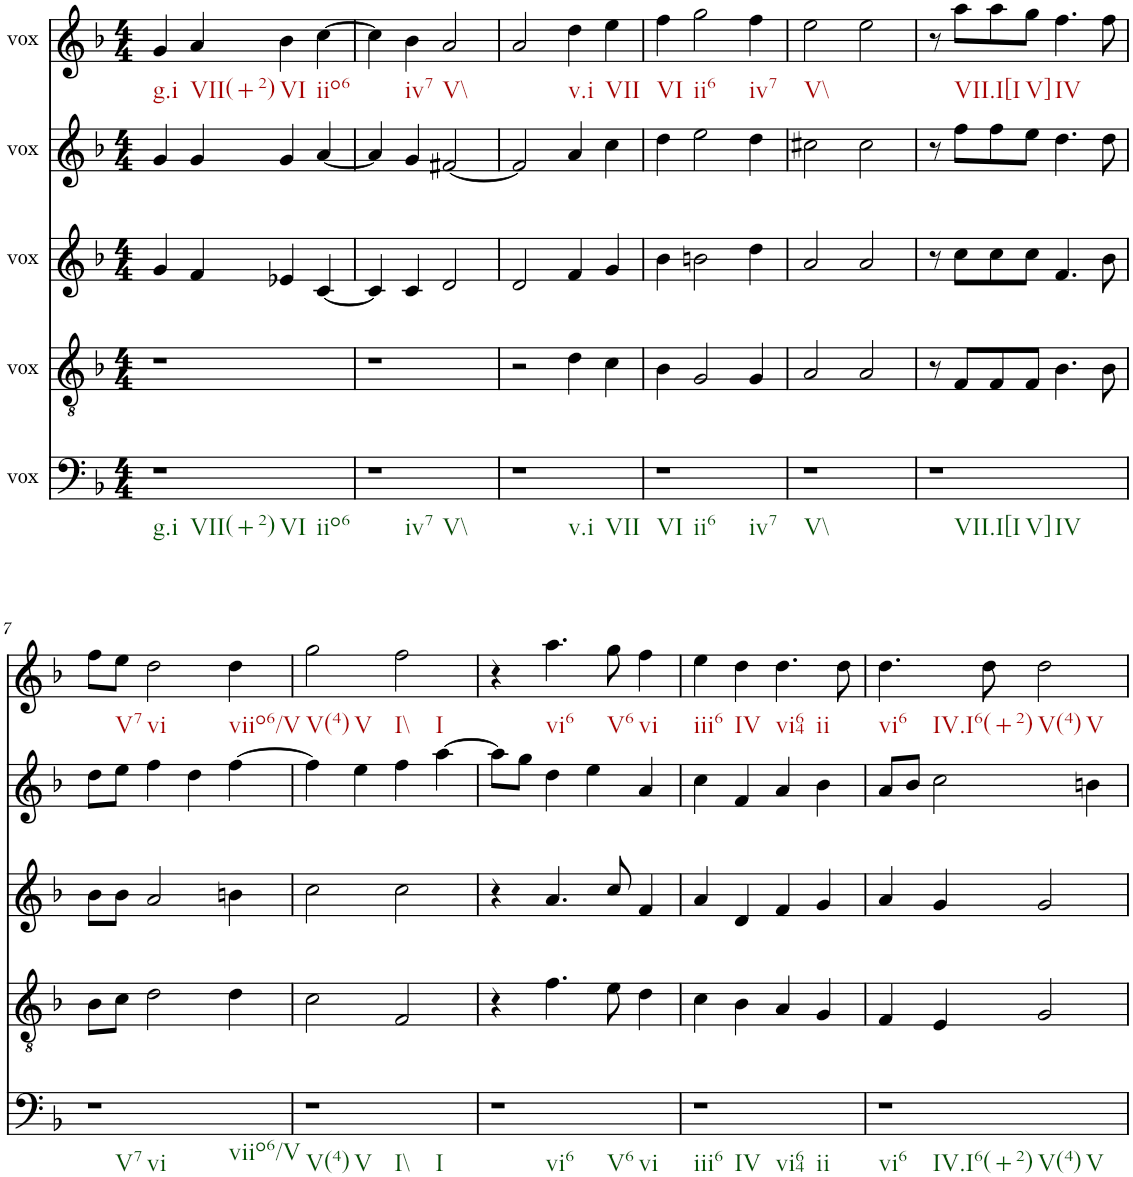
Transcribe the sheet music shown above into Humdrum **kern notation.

**kern	**kern	**kern	**kern	**kern
*part5	*part4	*part3	*part2	*part1
*staff5	*staff4	*staff3	*staff2	*staff1
*I"vox	*I"vox	*I"vox	*I"vox	*I"vox
*clefF4	*clefGv2	*clefG2	*clefG2	*clefG2
*k[b-]	*k[b-]	*k[b-]	*k[b-]	*k[b-]
*M4/4	*M4/4	*M4/4	*M4/4	*M4/4
=1	=1	=1	=1	=1
1r	1r	4g/	4g/	4g/
.	.	4f/	4g/	4a/
.	.	4e-X/	4g/	4b-\
.	.	[4c/	[4a/	[4cc\
=2	=2	=2	=2	=2
1r	1r	4c/]	4a/]	4cc\]
.	.	4c/	4g/	4b-\
.	.	2d/	[2f#X/	2a/
=3	=3	=3	=3	=3
1r	2r	2d/	2f#/]	2a/
.	4d\	4f/	4a/	4dd\
.	4c\	4g/	4cc\	4ee\
=4	=4	=4	=4	=4
1r	4B-\	4b-\	4dd\	4ff\
.	2G/	2bn\	2ee\	2gg\
.	4G/	4dd\	4dd\	4ff\
=5	=5	=5	=5	=5
1r	2A/	2a/	2cc#X\	2ee\
.	2A/	2a/	2cc#\	2ee\
=6	=6	=6	=6	=6
1r	8r	8r	8r	8r
.	8F/L	8cc\L	8ff\L	8aa\L
.	8F/	8cc\	8ff\	8aa\
.	8F/J	8cc\J	8ee\J	8gg\J
.	4.B-\	4.f/	4.dd\	4.ff\
.	8B-\	8b-\	8dd\	8ff\
!!LO:LB:g=z
=7	=7	=7	=7	=7
1r	8B-\L	8b-\L	8dd\L	8ff\L
.	8c\J	8b-\J	8ee\J	8ee\J
.	2d\	2a/	4ff\	2dd\
.	.	.	4dd\	.
.	4d\	4bn\	[4ff\	4dd\
=8	=8	=8	=8	=8
1r	2c\	2cc\	4ff\]	2gg\
.	.	.	4ee\	.
.	2F/	2cc\	4ff\	2ff\
.	.	.	[4aa\	.
=9	=9	=9	=9	=9
1r	4r	4r	8aa\L]	4r
.	.	.	8gg\J	.
.	4.f\	4.a/	4dd\	4.aa\
.	.	.	4ee\	.
.	8e\	8cc/	.	8gg\
.	4d\	4f/	4a/	4ff\
=10	=10	=10	=10	=10
1r	4c\	4a/	4cc\	4ee\
.	4B-\	4d/	4f/	4dd\
.	4A/	4f/	4a/	4.dd\
.	4G/	4g/	4b-\	.
.	.	.	.	8dd\
=11	=11	=11	=11	=11
1r	4F/	4a/	8a/L	4.dd\
.	.	.	8b-/J	.
.	4E/	4g/	2cc\	.
.	.	.	.	8dd\
.	2G/	2g/	.	2dd\
.	.	.	4bn\	.
=	=	=	=	=
*-	*-	*-	*-	*-
